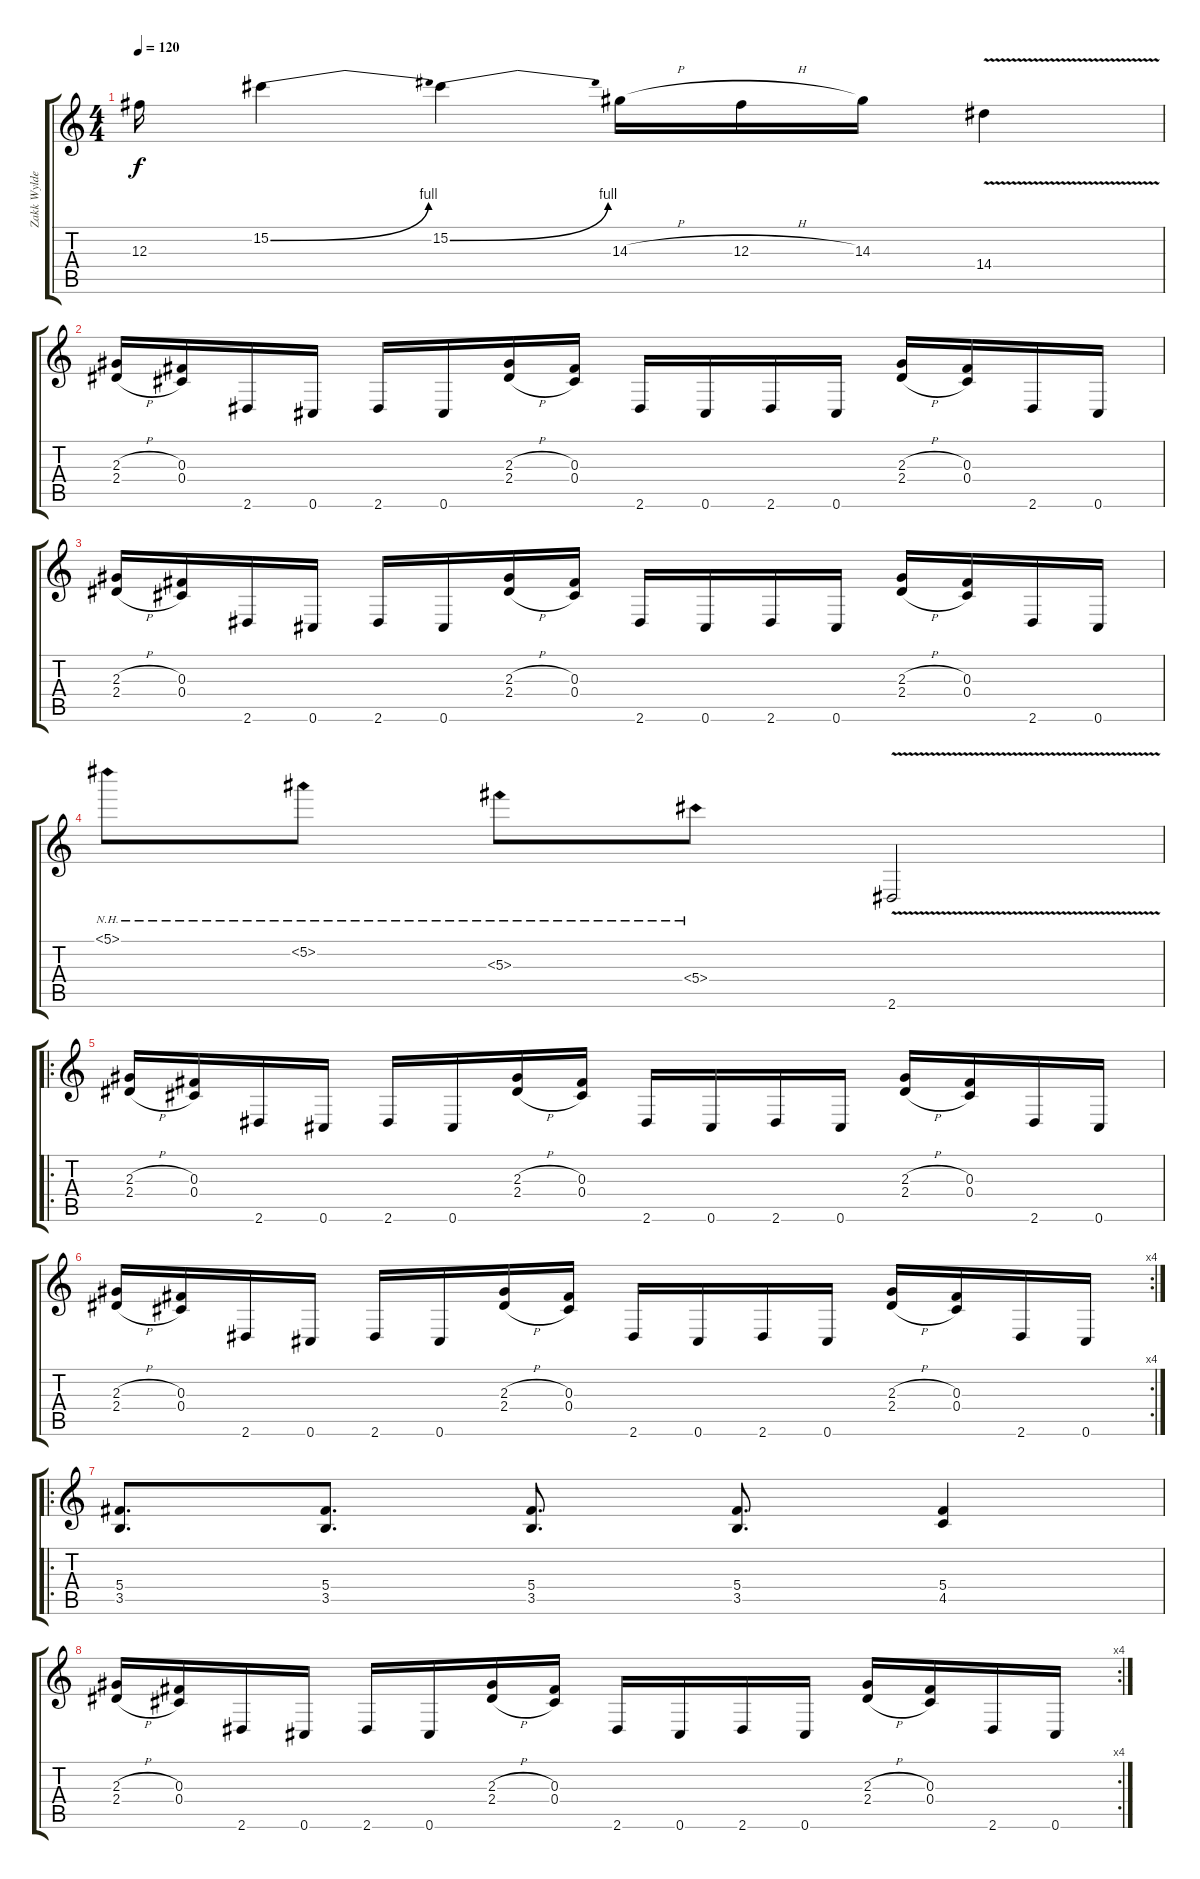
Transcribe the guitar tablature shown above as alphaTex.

\track ("Zakk Wylde" "Zakk Wylde") {instrument overdrivenguitar}
\staff {score tabs}
\tuning (Eb4 Bb3 Gb3 Db3 Ab2 Db2) {hide}
\ts (4 4)
\tempo 120
\clef g2
\ks c
12.3.16{dy f} 15.2{be (bend 0 0 60 4)}.4 15.2{be (bend 0 0 60 4)}.4 14.3{h}.16 12.3{h}.16 14.3.16 14.4{v}.4 |
(2.3{h} 2.4{h}).16 (0.3 0.4).16 2.6.16 0.6.16 2.6.16 0.6.16 (2.3{h} 2.4{h}).16 (0.3 0.4).16 2.6.16 0.6.16 2.6.16 0.6.16 (2.3{h} 2.4{h}).16 (0.3 0.4).16 2.6.16 0.6.16 |
(2.3{h} 2.4{h}).16 (0.3 0.4).16 2.6.16 0.6.16 2.6.16 0.6.16 (2.3{h} 2.4{h}).16 (0.3 0.4).16 2.6.16 0.6.16 2.6.16 0.6.16 (2.3{h} 2.4{h}).16 (0.3 0.4).16 2.6.16 0.6.16 |
5.1{nh}.8 5.2{nh}.8 5.3{nh}.8 5.4{nh}.8 2.6{v}.2 |
\ro
(2.3{h} 2.4{h}).16 (0.3 0.4).16 2.6.16 0.6.16 2.6.16 0.6.16 (2.3{h} 2.4{h}).16 (0.3 0.4).16 2.6.16 0.6.16 2.6.16 0.6.16 (2.3{h} 2.4{h}).16 (0.3 0.4).16 2.6.16 0.6.16 |
\rc 4
(2.3{h} 2.4{h}).16 (0.3 0.4).16 2.6.16 0.6.16 2.6.16 0.6.16 (2.3{h} 2.4{h}).16 (0.3 0.4).16 2.6.16 0.6.16 2.6.16 0.6.16 (2.3{h} 2.4{h}).16 (0.3 0.4).16 2.6.16 0.6.16 |
\ro
(5.4 3.5).8{d} (5.4 3.5).8{d} (5.4 3.5).8{d} (5.4 3.5).8{d} (5.4 4.5).4 |
\rc 4
(2.3{h} 2.4{h}).16 (0.3 0.4).16 2.6.16 0.6.16 2.6.16 0.6.16 (2.3{h} 2.4{h}).16 (0.3 0.4).16 2.6.16 0.6.16 2.6.16 0.6.16 (2.3{h} 2.4{h}).16 (0.3 0.4).16 2.6.16 0.6.16
